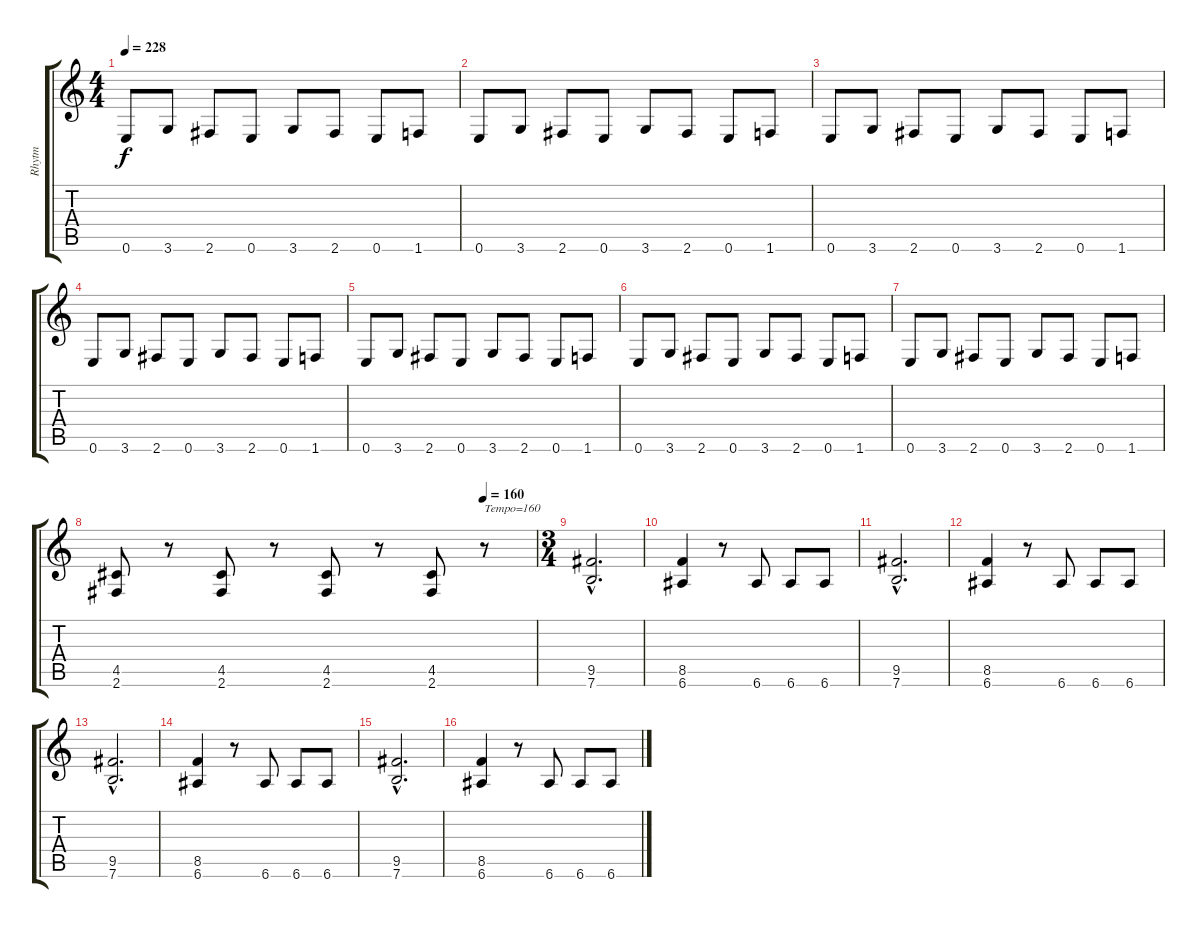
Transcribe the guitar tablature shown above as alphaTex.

\track ("Rhytm" "Rhytm") {instrument distortionguitar}
\staff {score tabs}
\tuning (E4 B3 G3 D3 A2 E2) {hide}
\ts (4 4)
\tempo 228
\clef g2
\ks c
0.6.8{dy f} 3.6.8 2.6.8 0.6.8 3.6.8 2.6.8 0.6.8 1.6.8 |
0.6.8 3.6.8 2.6.8 0.6.8 3.6.8 2.6.8 0.6.8 1.6.8 |
0.6.8 3.6.8 2.6.8 0.6.8 3.6.8 2.6.8 0.6.8 1.6.8 |
0.6.8 3.6.8 2.6.8 0.6.8 3.6.8 2.6.8 0.6.8 1.6.8 |
0.6.8 3.6.8 2.6.8 0.6.8 3.6.8 2.6.8 0.6.8 1.6.8 |
0.6.8 3.6.8 2.6.8 0.6.8 3.6.8 2.6.8 0.6.8 1.6.8 |
0.6.8 3.6.8 2.6.8 0.6.8 3.6.8 2.6.8 0.6.8 1.6.8 |
\tempo (160 0.875)
(4.5 2.6).8 r.8 (4.5 2.6).8 r.8 (4.5 2.6).8 r.8 (4.5 2.6).8 r.8{txt "Tempo=160"} |
\ts (3 4)
(9.5{hac} 7.6{hac}).2{d} |
(8.5 6.6).4 r.8 6.6.8 6.6.8 6.6.8 |
(9.5{hac} 7.6{hac}).2{d} |
(8.5 6.6).4 r.8 6.6.8 6.6.8 6.6.8 |
(9.5{hac} 7.6{hac}).2{d} |
(8.5 6.6).4 r.8 6.6.8 6.6.8 6.6.8 |
(9.5{hac} 7.6{hac}).2{d} |
(8.5 6.6).4 r.8 6.6.8 6.6.8 6.6.8
